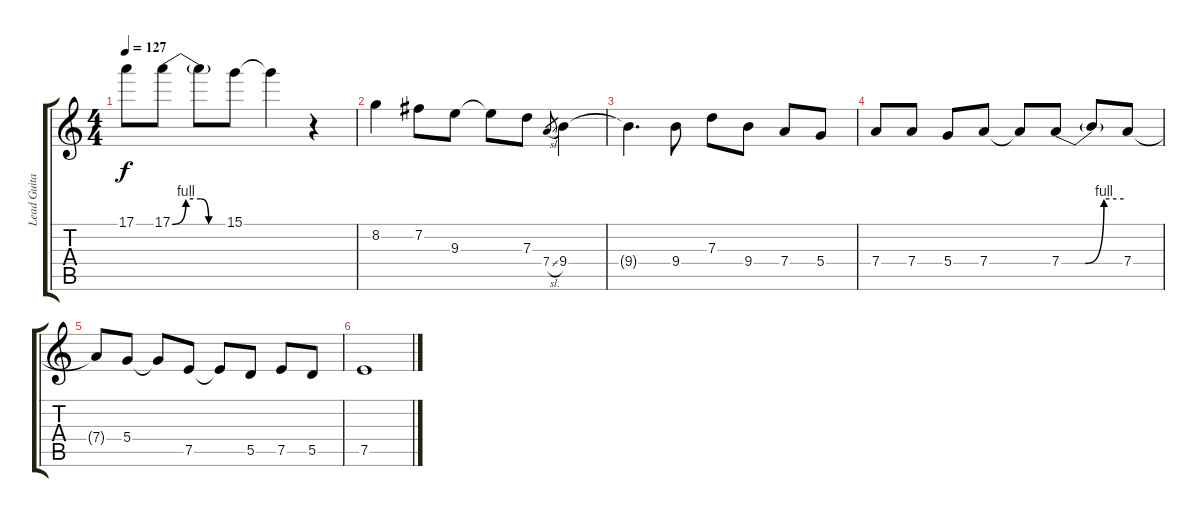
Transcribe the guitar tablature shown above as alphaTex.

\track ("Lead Guitar" "Lead Guita") {instrument overdrivenguitar}
\staff {score tabs}
\tuning (E4 B3 G3 D3 A2 E2) {hide}
\ts (4 4)
\tempo 127
\clef g2
\ks c
17.1.8{dy f} 17.1{be (custom 0 0 15 4 31 4 40 0 60 0)}.8 17.1{t}.8 15.1.8 15.1{t}.4 r.4 |
8.2.4 7.2.8 9.3.8 9.3{t}.8 7.3.8 7.4{sl}.8{gr} 9.4.4 |
9.4{t}.4{d} 9.4.8 7.3.8 9.4.8 7.4.8 5.4.8 |
7.4.8 7.4.8 5.4.8 7.4.8 7.4{t}.8 7.4{be (custom 0 0 23 0 41 4 60 4)}.8 7.4{t}.8 7.4.8 |
7.4{t}.8 5.4.8 5.4{t}.8 7.5.8 7.5{t}.8 5.5.8 7.5.8 5.5.8 |
7.5.1
